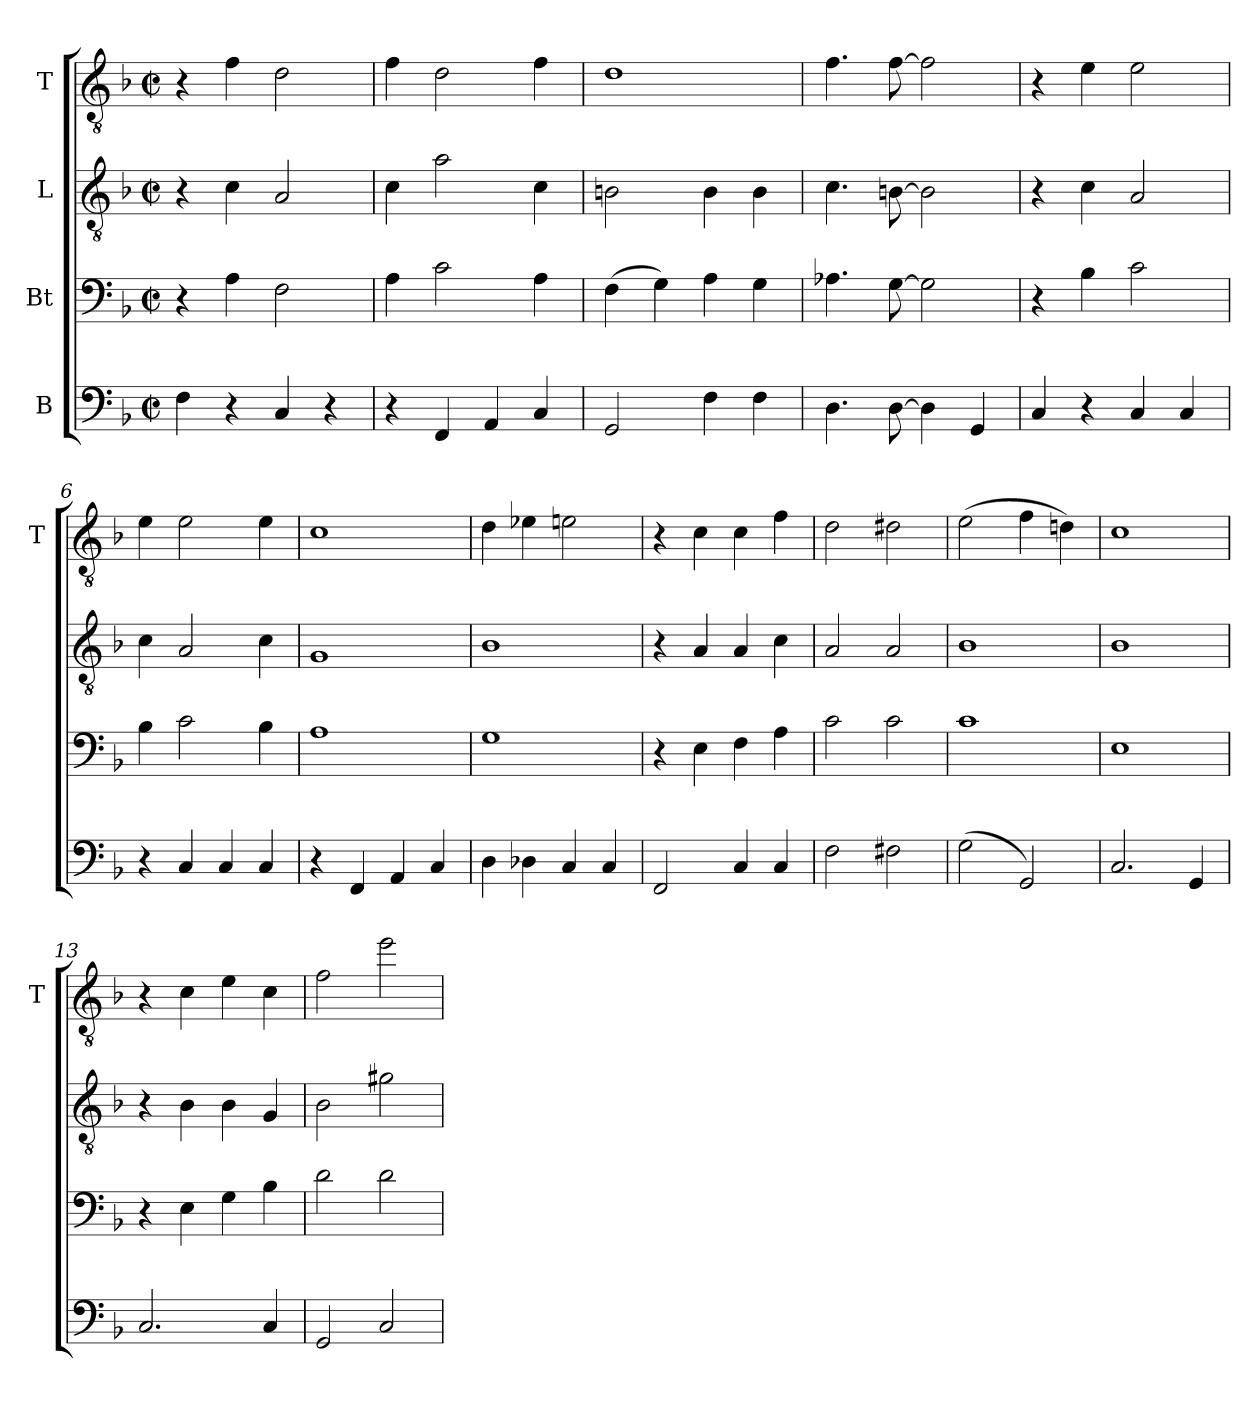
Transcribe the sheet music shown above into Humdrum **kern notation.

**kern	**kern	**kern	**kern
*part4	*part3	*part2	*part1
*staff4	*staff3	*staff2	*staff1
*I"B	*I"Bt	*I"L	*I"T
*	*	*	*I'T
*clefF4	*clefF4	*clefGv2	*clefGv2
*k[b-]	*k[b-]	*k[b-]	*k[b-]
*F:	*F:	*F:	*F:
*M2/2	*M2/2	*M2/2	*M2/2
*met(c|)	*met(c|)	*met(c|)	*met(c|)
=1	=1	=1	=1
4F	4r	4r	4r
4r	4A	4c	4f
4C	2F	2A	2d
4r	.	.	.
=2	=2	=2	=2
4r	4A	4c	4f
4FF	2c	2a	2d
4AA	.	.	.
4C	4A	4c	4f
=3	=3	=3	=3
2GG	(4F	2Bn	1d
.	4G)	.	.
4F	4A	4B	.
4F	4G	4B	.
=4	=4	=4	=4
4.D	4.A-X	4.c	4.f
[8D	[8G	[8Bn	[8f
4D]	2G]	2B]	2f]
4GG	.	.	.
=5	=5	=5	=5
4C	4r	4r	4r
4r	4B-	4c	4e
4C	2c	2A	2e
4C	.	.	.
=6	=6	=6	=6
4r	4B-	4c	4e
4C	2c	2A	2e
4C	.	.	.
4C	4B-	4c	4e
=7	=7	=7	=7
4r	1A	1G	1c
4FF	.	.	.
4AA	.	.	.
4C	.	.	.
=8	=8	=8	=8
4D	1G	1B-	4d
4D-X	.	.	4e-X
4C	.	.	2en
4C	.	.	.
=9	=9	=9	=9
2FF	4r	4r	4r
.	4E	4A	4c
4C	4F	4A	4c
4C	4A	4c	4f
=10	=10	=10	=10
2F	2c	2A	2d
2F#X	2c	2A	2d#X
=11	=11	=11	=11
(2G	1c	1B-	(2e
2GG)	.	.	4f
.	.	.	4dn)
=12	=12	=12	=12
2.C	1E	1B-	1c
4GG	.	.	.
=13	=13	=13	=13
2.C	4r	4r	4r
.	4E	4B-	4c
.	4G	4B-	4e
4C	4B-	4G	4c
=14	=14	=14	=14
2GG	2d	2B-	2f
2C	2d	2g#X	2ee
=	=	=	=
*-	*-	*-	*-
